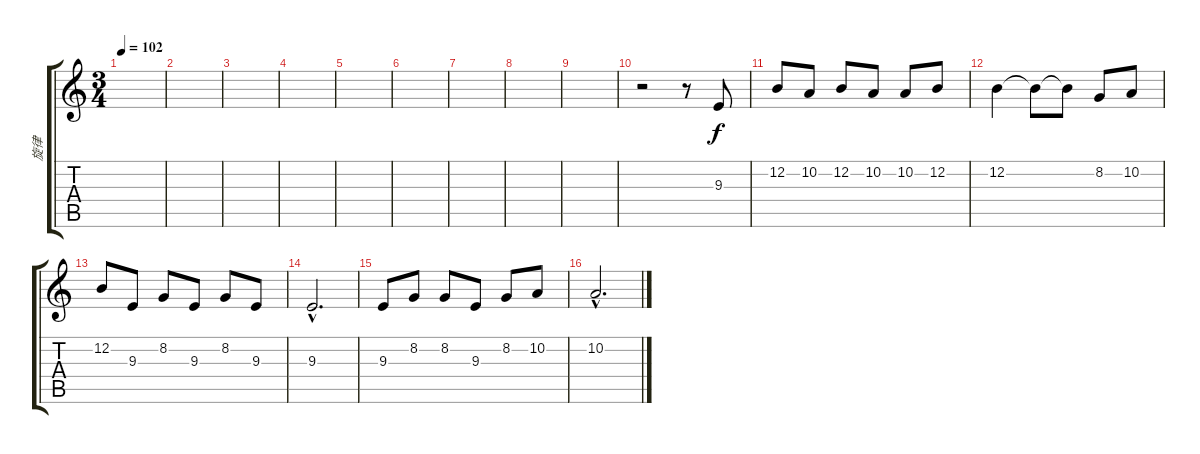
\track ("旋律" "旋律") {instrument flute}
\staff {score tabs}
\tuning (E4 B3 G3 D3 A2 E2) {hide}
\ts (3 4)
\tempo 102
\clef g2
\ks c
|
|
|
|
|
|
|
|
|
r.2 r.8 9.3.8 |
12.2.8 10.2.8 12.2.8 10.2.8 10.2.8 12.2.8 |
12.2.4 12.2{t}.8 12.2{t}.8 8.2.8 10.2.8 |
12.2.8 9.3.8 8.2.8 9.3.8 8.2.8 9.3.8 |
9.3{hac}.2{d} |
9.3.8 8.2.8 8.2.8 9.3.8 8.2.8 10.2.8 |
10.2{hac}.2{d}
